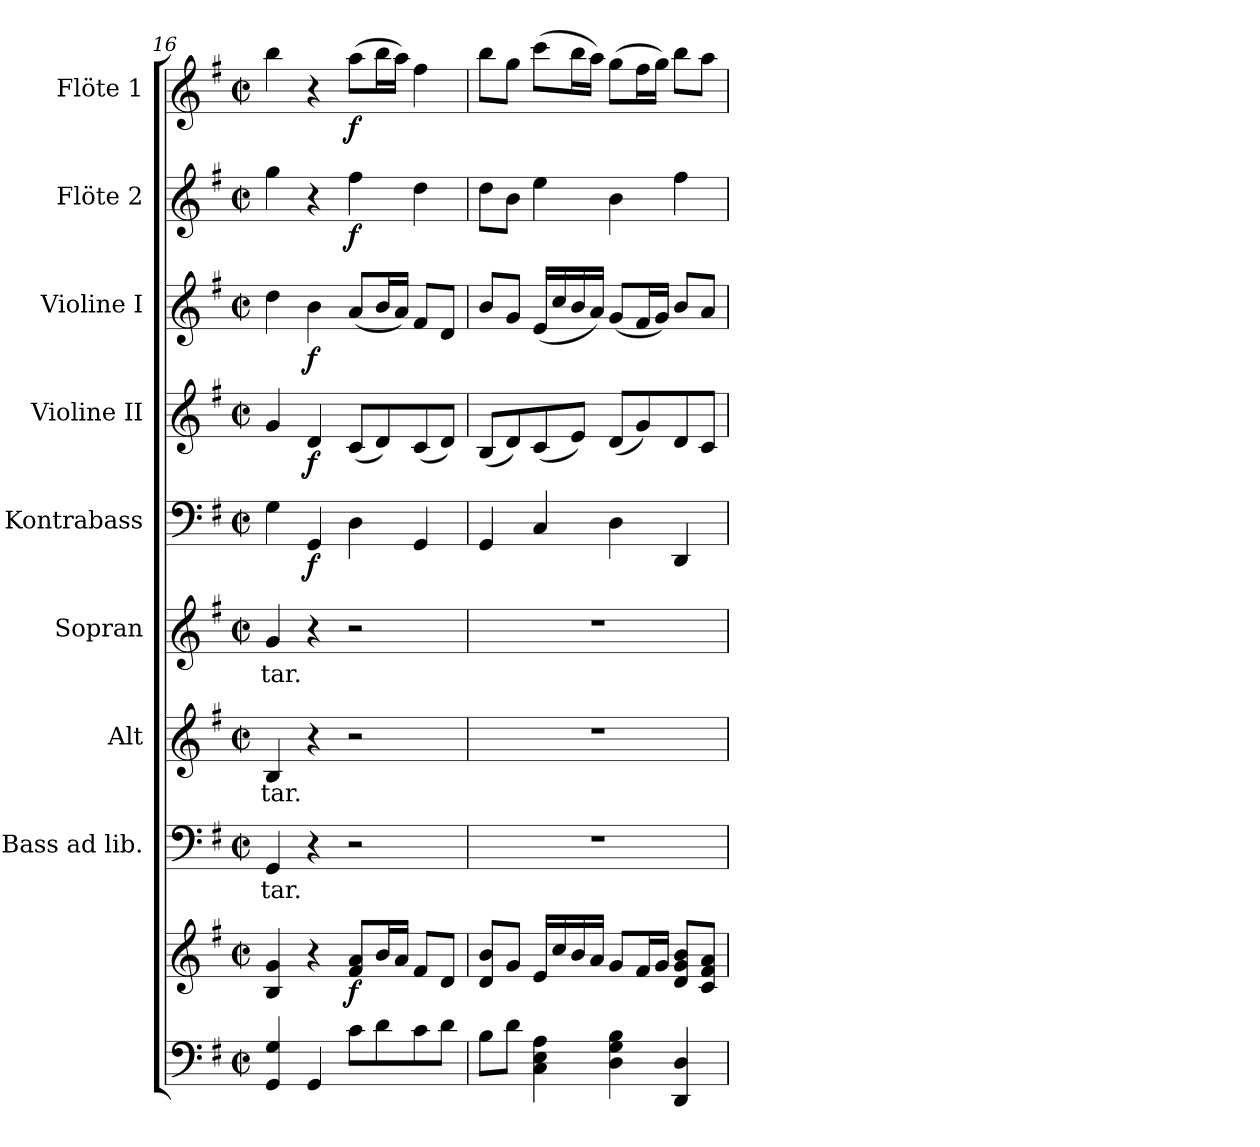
**kern	**kern	**dynam	**kern	**text	**kern	**text	**kern	**text	**kern	**dynam	**kern	**dynam	**kern	**dynam	**kern	**dynam	**kern	**dynam
*part9	*part9	*part9	*part8	*part8	*part7	*part7	*part6	*part6	*part5	*part5	*part4	*part4	*part3	*part3	*part2	*part2	*part1	*part1
*staff10	*staff9	*staff9/10	*staff8	*staff8	*staff7	*staff7	*staff6	*staff6	*staff5	*staff5	*staff4	*staff4	*staff3	*staff3	*staff2	*staff2	*staff1	*staff1
*	*	*	*I"Bass ad lib.	*	*I"Alt	*	*I"Sopran	*	*I"Kontrabass	*	*I"Violine II	*	*I"Violine I	*	*I"Flöte 2	*	*I"Flöte 1	*
*	*	*	*I'B.	*	*I'A.	*	*I'S.	*	*I'Kb.	*	*I'Vl. II	*	*I'Vl. I	*	*I'Fl. 2	*	*I'Fl. 1	*
!!LO:PB:g=z
*clefF4	*clefG2	*	*clefF4	*	*clefG2	*	*clefG2	*	*clefF4	*	*clefG2	*	*clefG2	*	*clefG2	*	*clefG2	*
*	*	*	*	*	*	*	*	*	*ITrd7c12	*	*	*	*	*	*	*	*	*
*k[f#]	*k[f#]	*	*k[f#]	*	*k[f#]	*	*k[f#]	*	*k[f#]	*	*k[f#]	*	*k[f#]	*	*k[f#]	*	*k[f#]	*
*G:	*G:	*	*G:	*	*G:	*	*G:	*	*G:	*	*G:	*	*G:	*	*G:	*	*G:	*
*M2/2	*M2/2	*	*M2/2	*	*M2/2	*	*M2/2	*	*M2/2	*	*M2/2	*	*M2/2	*	*M2/2	*	*M2/2	*
*met(c|)	*met(c|)	*	*met(c|)	*	*met(c|)	*	*met(c|)	*	*met(c|)	*	*met(c|)	*	*met(c|)	*	*met(c|)	*	*met(c|)	*
=16	=16	=16	=16	=16	=16	=16	=16	=16	=16	=16	=16	=16	=16	=16	=16	=16	=16	=16
!	!	!	!	!LO:LY:b	!	!LO:LY:b	!	!LO:LY:b	!	!	!	!	!	!	!	!	!	!
4GG/ 4G/	4B/ 4g/	.	4GG/	-tar.	4B/	-tar.	4g/	-tar.	4GG\	.	4g/	.	4dd\	.	4gg\	.	4bb\	.
!	!	!	!	!	!	!	!	!	!	!LO:DY:b	!	!LO:DY:b	!	!LO:DY:b	!	!	!	!
4GG/	4r	.	4r	.	4r	.	4r	.	4GGG/	f	4d/	f	4b\	f	4r	.	4r	.
!	!	!LO:DY:b	!	!	!	!	!	!	!	!	!	!	!	!	!	!LO:DY:b	!	!LO:DY:b
8c\L	8f#/ 8a/L	f	2r	.	2r	.	2r	.	4DD\	.	(<8c/L	.	(<8a/L	.	4ff#\	f	(>8aa\L	f
8d\	16b/L	.	.	.	.	.	.	.	.	.	8d/)	.	16b/L	.	.	.	16bb\L	.
.	16a/JJ	.	.	.	.	.	.	.	.	.	.	.	16a/JJ)	.	.	.	16aa\JJ)	.
8c\	8f#/L	.	.	.	.	.	.	.	4GGG/	.	(<8c/	.	8f#/L	.	4dd\	.	4ff#\	.
8d\J	8d/J	.	.	.	.	.	.	.	.	.	8d/J)	.	8d/J	.	.	.	.	.
=17	=17	=17	=17	=17	=17	=17	=17	=17	=17	=17	=17	=17	=17	=17	=17	=17	=17	=17
8B\L	8d/ 8b/L	.	1r	.	1r	.	1r	.	4GGG/	.	(<8B/L	.	8b/L	.	8dd\L	.	8bb\L	.
8d\J	8g/J	.	.	.	.	.	.	.	.	.	8d/)	.	8g/J	.	8b\J	.	8gg\J	.
4C\ 4E\ 4A\	16e/LL	.	.	.	.	.	.	.	4CC/	.	(<8c/	.	(<16e/LL	.	4ee\	.	(>8ccc\L	.
.	16cc/	.	.	.	.	.	.	.	.	.	.	.	16cc/	.	.	.	.	.
.	16b/	.	.	.	.	.	.	.	.	.	8e/J)	.	16b/	.	.	.	16bb\L	.
.	16a/JJ	.	.	.	.	.	.	.	.	.	.	.	16a/JJ)	.	.	.	16aa\JJ)	.
4D\ 4G\ 4B\	8g/L	.	.	.	.	.	.	.	4DD\	.	(<8d/L	.	(<8g/L	.	4b\	.	(>8gg\L	.
.	16f#/L	.	.	.	.	.	.	.	.	.	8g/)	.	16f#/L	.	.	.	16ff#\L	.
.	16g/JJ	.	.	.	.	.	.	.	.	.	.	.	16g/JJ)	.	.	.	16gg\JJ)	.
4DD/ 4D/	8d/ 8g/ 8b/L	.	.	.	.	.	.	.	4DDD/	.	8d/	.	8b/L	.	4ff#\	.	8bb\L	.
.	8c/ 8f#/ 8a/J	.	.	.	.	.	.	.	.	.	8c/J	.	8a/J	.	.	.	8aa\J	.
=	=	=	=	=	=	=	=	=	=	=	=	=	=	=	=	=	=	=
*-	*-	*-	*-	*-	*-	*-	*-	*-	*-	*-	*-	*-	*-	*-	*-	*-	*-	*-
